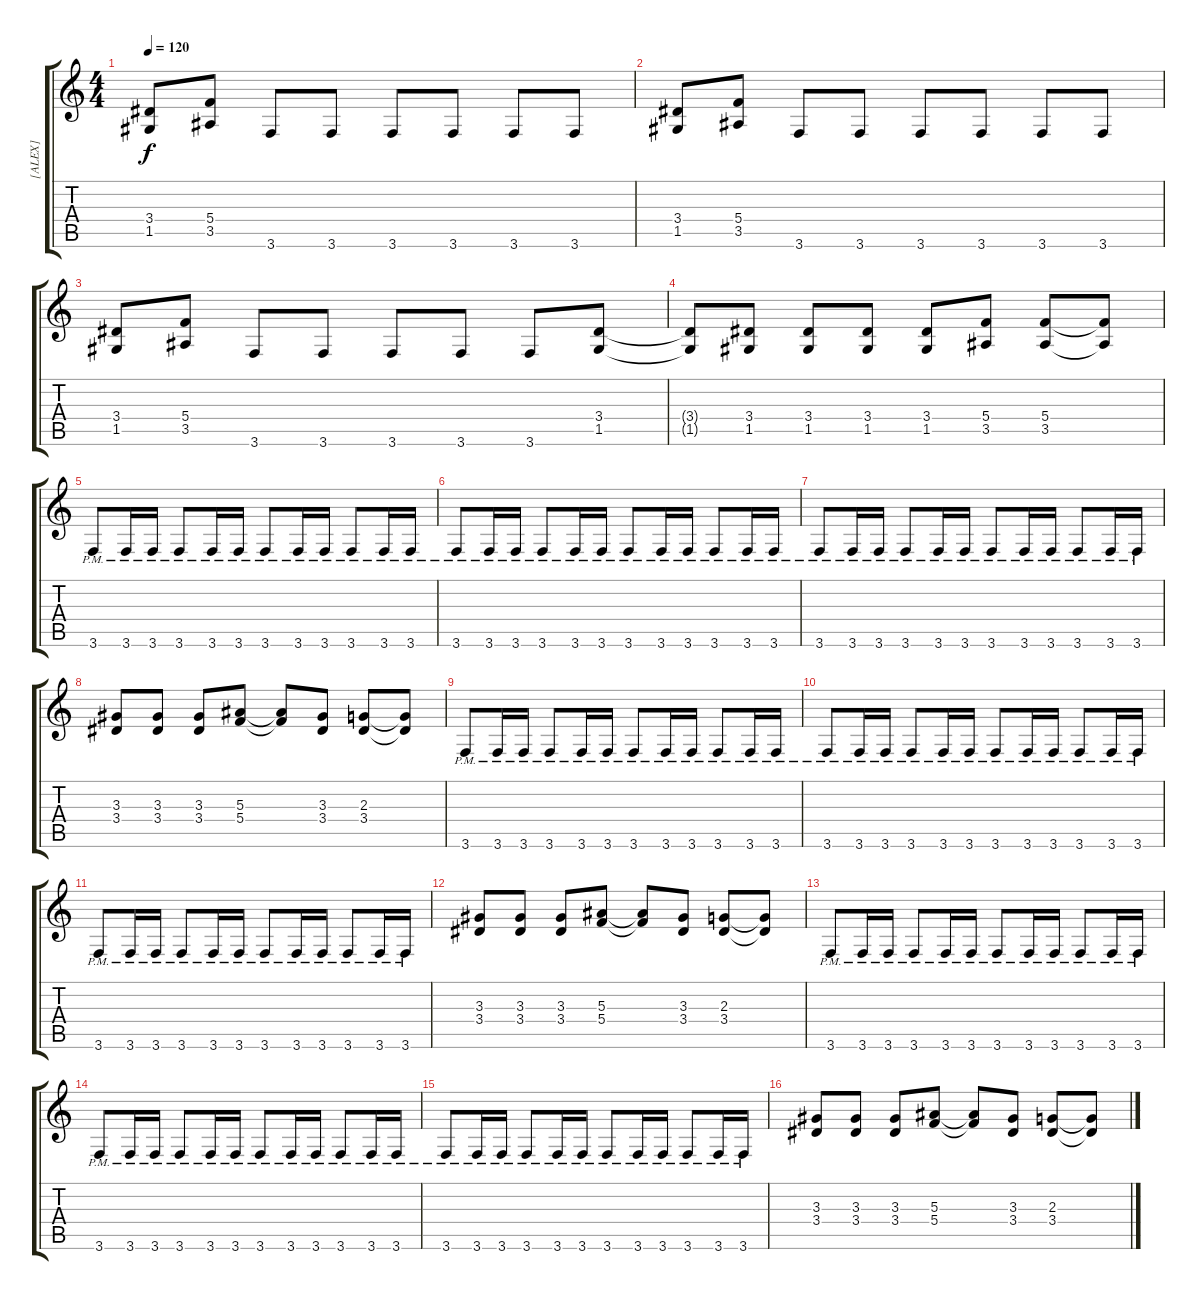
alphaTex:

\track ("[ALEX]" "[ALEX]") {instrument distortionguitar}
\staff {score tabs}
\tuning (D4 A3 F3 C3 G2 D2) {hide}
\ts (4 4)
\tempo 120
\clef g2
\ks c
(3.4 1.5).8{dy f} (5.4 3.5).8 3.6.8 3.6.8 3.6.8 3.6.8 3.6.8 3.6.8 |
(3.4 1.5).8 (5.4 3.5).8 3.6.8 3.6.8 3.6.8 3.6.8 3.6.8 3.6.8 |
(3.4 1.5).8 (5.4 3.5).8 3.6.8 3.6.8 3.6.8 3.6.8 3.6.8 (3.4 1.5).8 |
(3.4{t} 1.5{t}).8 (3.4 1.5).8 (3.4 1.5).8 (3.4 1.5).8 (3.4 1.5).8 (5.4 3.5).8 (5.4 3.5).8 (5.4{t} 3.5{t}).8 |
3.6{pm}.8 3.6{pm}.16 3.6{pm}.16 3.6{pm}.8 3.6{pm}.16 3.6{pm}.16 3.6{pm}.8 3.6{pm}.16 3.6{pm}.16 3.6{pm}.8 3.6{pm}.16 3.6{pm}.16 |
3.6{pm}.8 3.6{pm}.16 3.6{pm}.16 3.6{pm}.8 3.6{pm}.16 3.6{pm}.16 3.6{pm}.8 3.6{pm}.16 3.6{pm}.16 3.6{pm}.8 3.6{pm}.16 3.6{pm}.16 |
3.6{pm}.8 3.6{pm}.16 3.6{pm}.16 3.6{pm}.8 3.6{pm}.16 3.6{pm}.16 3.6{pm}.8 3.6{pm}.16 3.6{pm}.16 3.6{pm}.8 3.6{pm}.16 3.6{pm}.16 |
(3.3 3.4).8 (3.3 3.4).8 (3.3 3.4).8 (5.3 5.4).8 (5.3{t} 5.4{t}).8 (3.3 3.4).8 (2.3 3.4).8 (2.3{t} 3.4{t}).8 |
3.6{pm}.8 3.6{pm}.16 3.6{pm}.16 3.6{pm}.8 3.6{pm}.16 3.6{pm}.16 3.6{pm}.8 3.6{pm}.16 3.6{pm}.16 3.6{pm}.8 3.6{pm}.16 3.6{pm}.16 |
3.6{pm}.8 3.6{pm}.16 3.6{pm}.16 3.6{pm}.8 3.6{pm}.16 3.6{pm}.16 3.6{pm}.8 3.6{pm}.16 3.6{pm}.16 3.6{pm}.8 3.6{pm}.16 3.6{pm}.16 |
3.6{pm}.8 3.6{pm}.16 3.6{pm}.16 3.6{pm}.8 3.6{pm}.16 3.6{pm}.16 3.6{pm}.8 3.6{pm}.16 3.6{pm}.16 3.6{pm}.8 3.6{pm}.16 3.6{pm}.16 |
(3.3 3.4).8 (3.3 3.4).8 (3.3 3.4).8 (5.3 5.4).8 (5.3{t} 5.4{t}).8 (3.3 3.4).8 (2.3 3.4).8 (2.3{t} 3.4{t}).8 |
3.6{pm}.8 3.6{pm}.16 3.6{pm}.16 3.6{pm}.8 3.6{pm}.16 3.6{pm}.16 3.6{pm}.8 3.6{pm}.16 3.6{pm}.16 3.6{pm}.8 3.6{pm}.16 3.6{pm}.16 |
3.6{pm}.8 3.6{pm}.16 3.6{pm}.16 3.6{pm}.8 3.6{pm}.16 3.6{pm}.16 3.6{pm}.8 3.6{pm}.16 3.6{pm}.16 3.6{pm}.8 3.6{pm}.16 3.6{pm}.16 |
3.6{pm}.8 3.6{pm}.16 3.6{pm}.16 3.6{pm}.8 3.6{pm}.16 3.6{pm}.16 3.6{pm}.8 3.6{pm}.16 3.6{pm}.16 3.6{pm}.8 3.6{pm}.16 3.6{pm}.16 |
(3.3 3.4).8 (3.3 3.4).8 (3.3 3.4).8 (5.3 5.4).8 (5.3{t} 5.4{t}).8 (3.3 3.4).8 (2.3 3.4).8 (2.3{t} 3.4{t}).8
